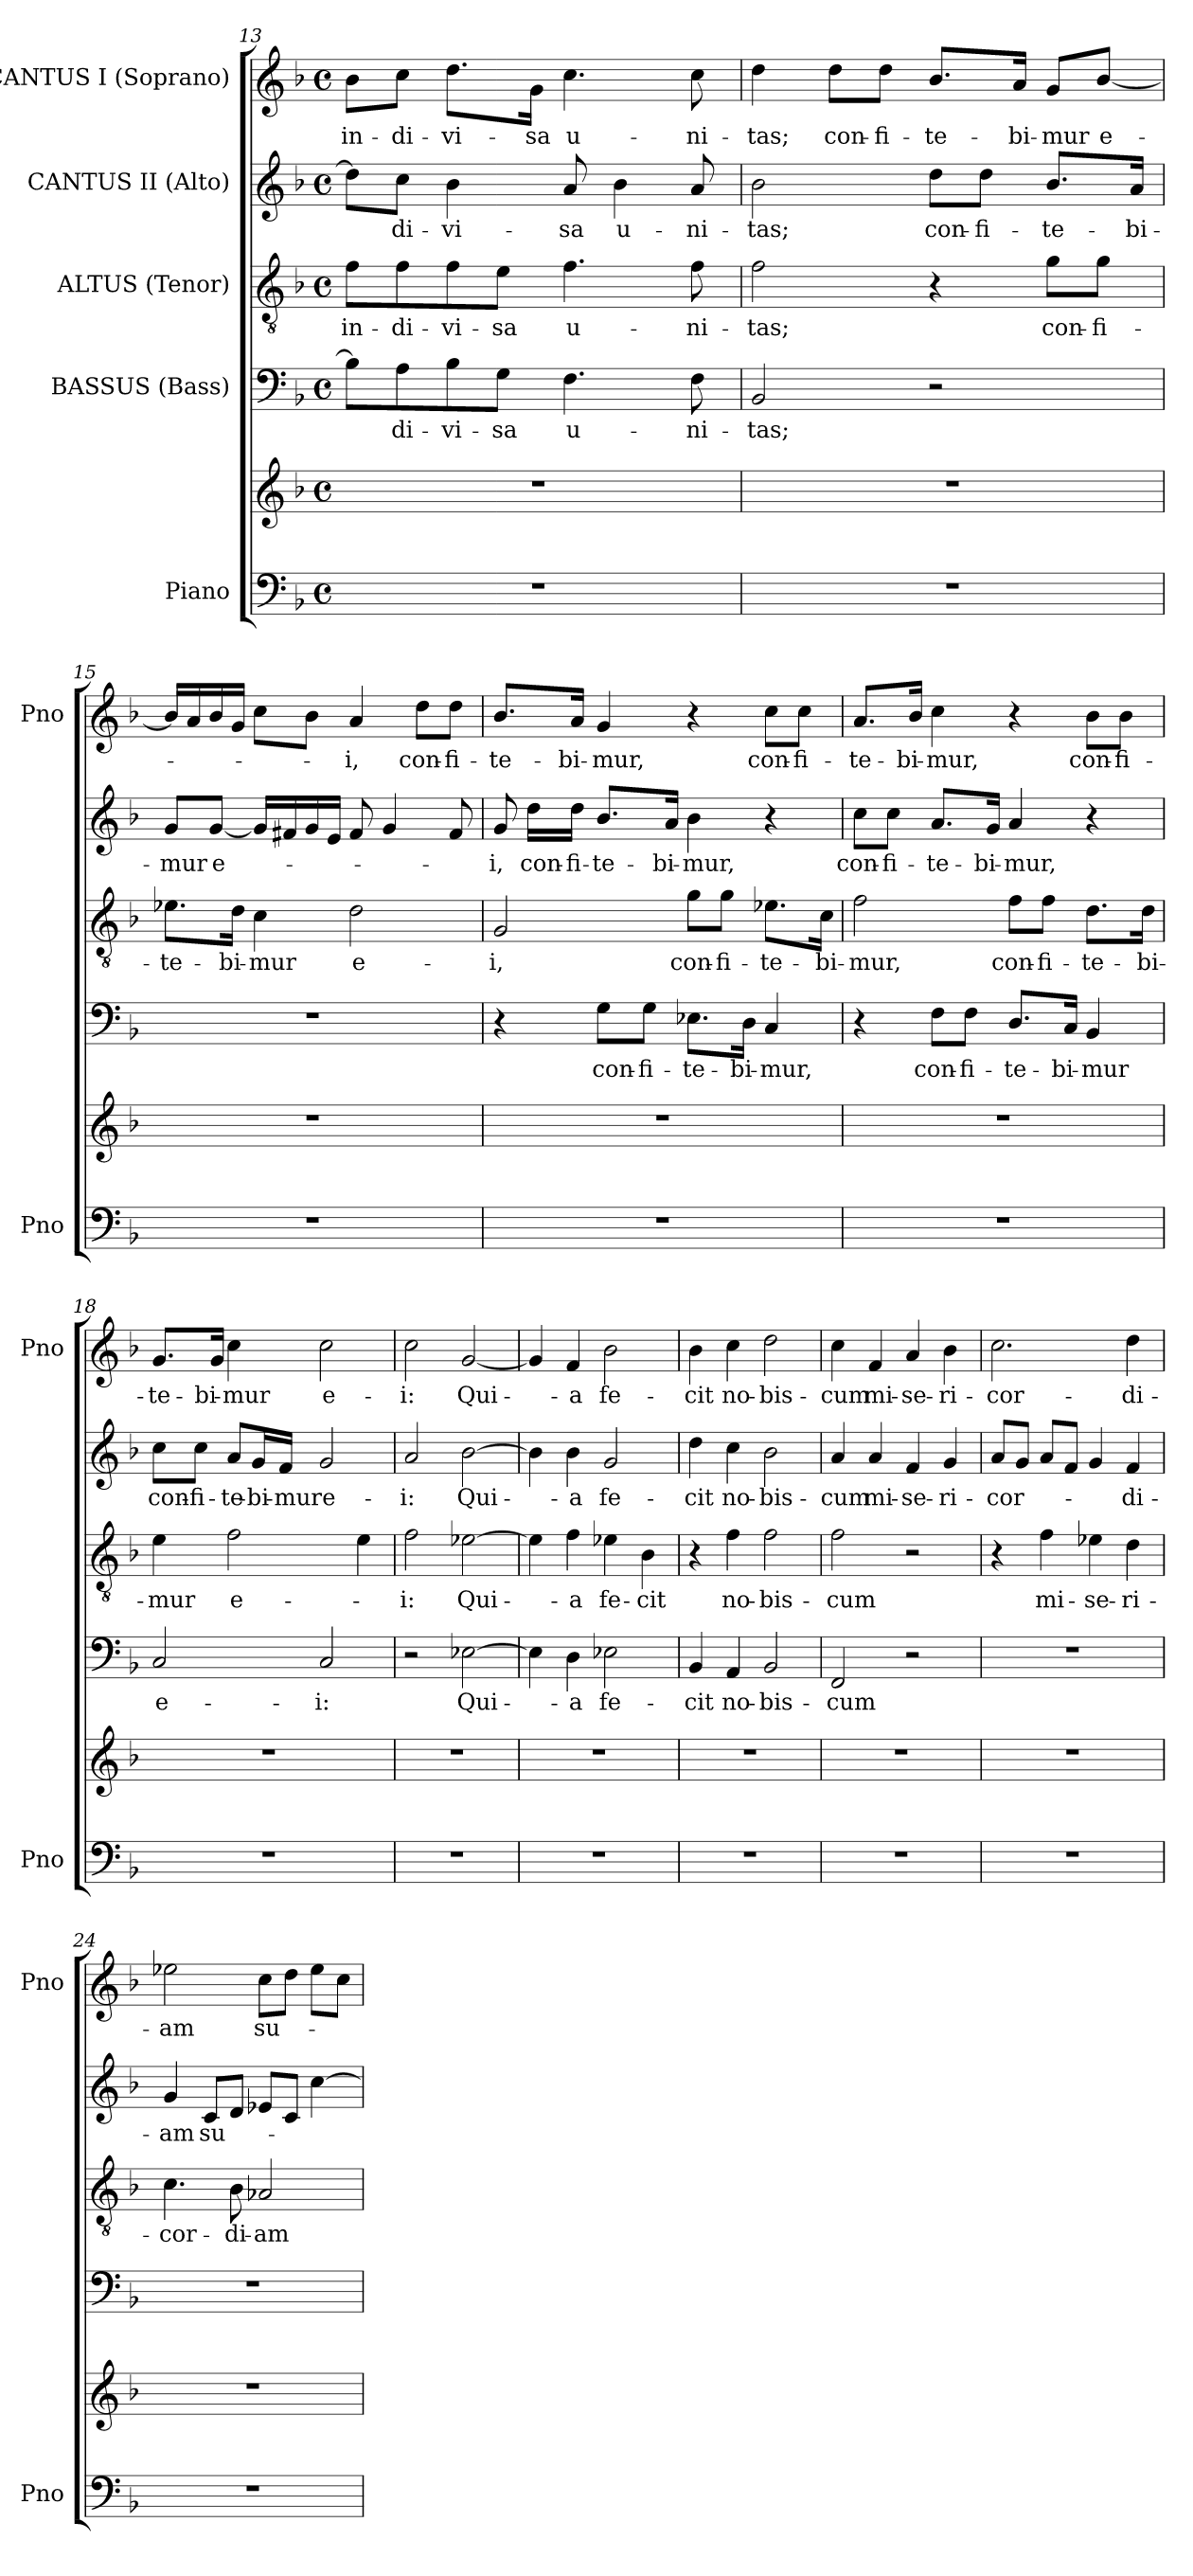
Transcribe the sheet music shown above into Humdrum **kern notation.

**kern	**kern	**kern	**text	**kern	**text	**kern	**text	**kern	**text
*part5	*part5	*part4	*part4	*part3	*part3	*part2	*part2	*part1	*part1
*staff6	*staff5	*staff4	*staff4	*staff3	*staff3	*staff2	*staff2	*staff1	*staff1
*I"Piano	*	*I"BASSUS (Bass)	*	*I"ALTUS (Tenor)	*	*I"CANTUS II (Alto)	*	*I"CANTUS I (Soprano)	*
*I'Pno	*	*	*	*	*	*	*	*I'Pno	*
*clefF4	*clefG2	*clefF4	*	*clefGv2	*	*clefG2	*	*clefG2	*
*k[b-]	*k[b-]	*k[b-]	*	*k[b-]	*	*k[b-]	*	*k[b-]	*
*F:	*F:	*F:	*	*F:	*	*F:	*	*F:	*
*M4/4	*M4/4	*M4/4	*	*M4/4	*	*M4/4	*	*M4/4	*
*met(c)	*met(c)	*met(c)	*	*met(c)	*	*met(c)	*	*met(c)	*
=13	=13	=13	=13	=13	=13	=13	=13	=13	=13
1r	1r	8B-\L]	.	8f\L	in-	8dd\L]	.	8b-\L	in-
.	.	8A\	-di-	8f\	-di-	8cc\J	-di-	8cc\J	-di-
.	.	8B-\	-vi-	8f\	-vi-	4b-\	-vi-	8.dd\L	-vi-
.	.	8G\J	-sa	8e\J	-sa	.	.	.	.
.	.	.	.	.	.	.	.	16g\Jk	-sa
.	.	4.F\	u-	4.f\	u-	8a/	-sa	4.cc\	u-
.	.	.	.	.	.	4b-\	u-	.	.
.	.	8F\	-ni-	8f\	-ni-	8a/	-ni-	8cc\	-ni-
=14	=14	=14	=14	=14	=14	=14	=14	=14	=14
1r	1r	2BB-/	-tas;	2f\	-tas;	2b-\	-tas;	4dd\	-tas;
.	.	.	.	.	.	.	.	8dd\L	con-
.	.	.	.	.	.	.	.	8dd\J	-fi-
.	.	2r	.	4r	.	8dd\L	con-	8.b-/L	-te-
.	.	.	.	.	.	8dd\J	-fi-	.	.
.	.	.	.	.	.	.	.	16a/Jk	-bi-
.	.	.	.	8g\L	con-	8.b-/L	-te-	8g/L	-mur
.	.	.	.	8g\J	-fi-	.	.	[8b-/J	e-
.	.	.	.	.	.	16a/Jk	-bi-	.	.
=15	=15	=15	=15	=15	=15	=15	=15	=15	=15
1r	1r	1r	.	8.e-X\L	-te-	8g/L	-mur	16b-/LL]	.
.	.	.	.	.	.	.	.	16a/	.
.	.	.	.	.	.	[8g/J	e-	16b-/	.
.	.	.	.	16d\Jk	-bi-	.	.	16g/JJ	.
.	.	.	.	4c\	-mur	16g/LL]	.	8cc\L	.
.	.	.	.	.	.	16f#X/	.	.	.
.	.	.	.	.	.	16g/	.	8b-\J	.
.	.	.	.	.	.	16e/JJ	.	.	.
.	.	.	.	2d\	e-	8f#/	.	4a/	-i,
.	.	.	.	.	.	4g/	.	.	.
.	.	.	.	.	.	.	.	8dd\L	con-
.	.	.	.	.	.	8f#/	.	8dd\J	-fi-
!!LO:PB:g=z
=16	=16	=16	=16	=16	=16	=16	=16	=16	=16
1r	1r	4r	.	2G/	-­i,	8g/	-­i,	8.b-/L	-­te-
.	.	.	.	.	.	16dd\LL	con-	.	.
.	.	.	.	.	.	16dd\JJ	-fi-	16a/Jk	-bi-
.	.	8G\L	con-	.	.	8.b-/L	-te-	4g/	-mur,
.	.	8G\J	-fi-	.	.	.	.	.	.
.	.	.	.	.	.	16a/Jk	-bi-	.	.
.	.	8.E-X\L	-te-	8g\L	con-	4b-\	-mur,	4r	.
.	.	.	.	8g\J	-fi-	.	.	.	.
.	.	16D\Jk	-bi-	.	.	.	.	.	.
.	.	4C/	-mur,	8.e-X\L	-te-	4r	.	8cc\L	con-
.	.	.	.	.	.	.	.	8cc\J	-fi-
.	.	.	.	16c\Jk	-bi-	.	.	.	.
=17	=17	=17	=17	=17	=17	=17	=17	=17	=17
1r	1r	4r	.	2f\	-mur,	8cc\L	con-	8.a/L	-te-
.	.	.	.	.	.	8cc\J	-fi-	.	.
.	.	.	.	.	.	.	.	16b-/Jk	-bi-
.	.	8F\L	con-	.	.	8.a/L	-te-	4cc\	-mur,
.	.	8F\J	-fi-	.	.	.	.	.	.
.	.	.	.	.	.	16g/Jk	-bi-	.	.
.	.	8.D/L	-te-	8f\L	con-	4a/	-mur,	4r	.
.	.	.	.	8f\J	-fi-	.	.	.	.
.	.	16C/Jk	-bi-	.	.	.	.	.	.
.	.	4BB-/	-mur	8.d\L	-te-	4r	.	8b-\L	con-
.	.	.	.	.	.	.	.	8b-\J	-fi-
.	.	.	.	16d\Jk	-bi-	.	.	.	.
=18	=18	=18	=18	=18	=18	=18	=18	=18	=18
1r	1r	2C/	e-	4e\	-mur	8cc\L	con-	8.g/L	-te-
.	.	.	.	.	.	8cc\J	-fi-	.	.
.	.	.	.	.	.	.	.	16g/Jk	-bi-
.	.	.	.	2f\	e-	8a/L	-te-	4cc\	-mur
.	.	.	.	.	.	16g/L	-bi-	.	.
.	.	.	.	.	.	16f/JJ	-mur	.	.
.	.	2C/	i:	.	.	2g/	e-	2cc\	e-
.	.	.	.	4e\	.	.	.	.	.
=19	=19	=19	=19	=19	=19	=19	=19	=19	=19
1r	1r	2r	.	2f\	-i:	2a/	-i:	2cc\	-i:
.	.	[2E-X\	Qui-	[2e-X\	Qui-	[2b-\	Qui-	[2g/	Qui-
!!LO:LB:g=z
=20	=20	=20	=20	=20	=20	=20	=20	=20	=20
1r	1r	4E-\]	-­-	4e-\]	-­-	4b-\]	-­-	4g/]	-­-
.	.	4D\	-a	4f\	-a	4b-\	-a	4f/	-a
.	.	2E-X\	fe-	4e-X\	fe-	2g/	fe-	2b-\	fe-
.	.	.	.	4B-\	-cit	.	.	.	.
=21	=21	=21	=21	=21	=21	=21	=21	=21	=21
1r	1r	4BB-/	-cit	4r	.	4dd\	-cit	4b-\	-cit
.	.	4AA/	no-	4f\	no-	4cc\	no-	4cc\	no-
.	.	2BB-/	-bis-	2f\	-bis-	2b-\	-bis-	2dd\	-bis-
=22	=22	=22	=22	=22	=22	=22	=22	=22	=22
1r	1r	2FF/	-cum	2f\	-cum	4a/	-cum	4cc\	-cum
.	.	.	.	.	.	4a/	mi-	4f/	mi-
.	.	2r	.	2r	.	4f/	-se-	4a/	-se-
.	.	.	.	.	.	4g/	-ri-	4b-\	-ri-
=23	=23	=23	=23	=23	=23	=23	=23	=23	=23
1r	1r	1r	.	4r	.	8a/L	-cor-	2.cc\	-cor-
.	.	.	.	.	.	8g/J	.	.	.
.	.	.	.	4f\	mi-	8a/L	.	.	.
.	.	.	.	.	.	8f/J	.	.	.
.	.	.	.	4e-X\	-se-	4g/	.	.	.
.	.	.	.	4d\	-ri-	4f/	-di-	4dd\	-di-
=24	=24	=24	=24	=24	=24	=24	=24	=24	=24
1r	1r	1r	.	4.c\	-cor-	4g/	-am	2ee-X\	-am
.	.	.	.	.	.	8c/L	su-	.	.
.	.	.	.	8B-\	-di-	8d/J	.	.	.
.	.	.	.	2A-X/	-am	8e-X/L	.	8cc\L	su-
.	.	.	.	.	.	8c/J	.	8dd\J	.
.	.	.	.	.	.	[4cc\	.	8ee-\L	.
.	.	.	.	.	.	.	.	8cc\J	.
=	=	=	=	=	=	=	=	=	=
*-	*-	*-	*-	*-	*-	*-	*-	*-	*-
